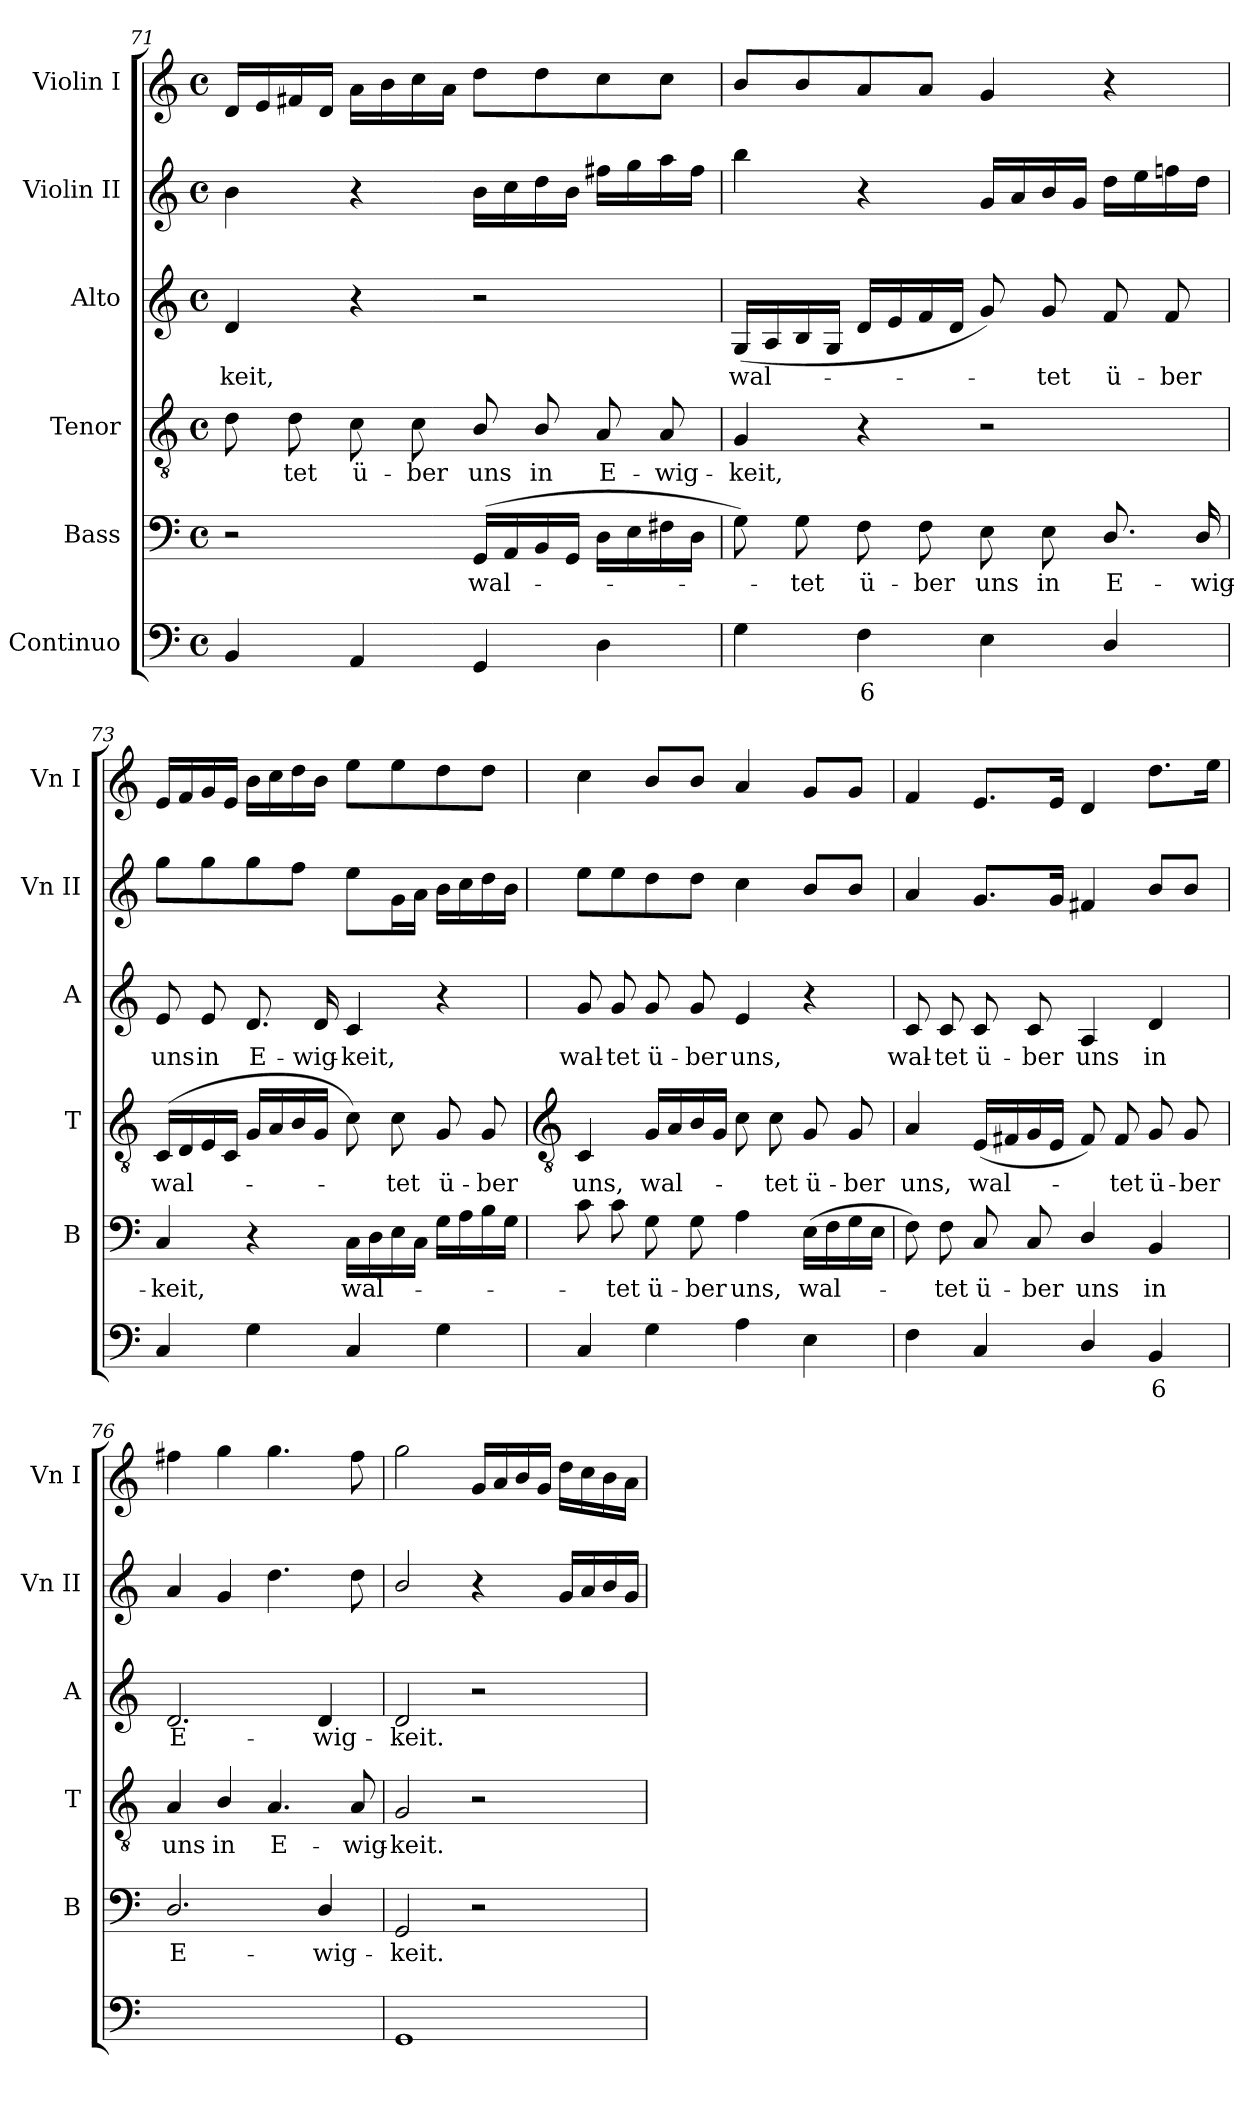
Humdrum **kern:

**kern	**text	**text	**kern	**text	**kern	**text	**kern	**text	**kern	**kern
*part6	*part6	*part6	*part5	*part5	*part4	*part4	*part3	*part3	*part2	*part1
*staff6	*staff6	*staff6	*staff5	*staff5	*staff4	*staff4	*staff3	*staff3	*staff2	*staff1
*I"Continuo	*	*	*I"Bass	*	*I"Tenor	*	*I"Alto	*	*I"Violin II	*I"Violin I
*	*	*	*I'B	*	*I'T	*	*I'A	*	*I'Vn II	*I'Vn I
!!LO:LB:g=z
*clefF4	*	*	*clefF4	*	*clefGv2	*	*clefG2	*	*clefG2	*clefG2
*k[]	*	*	*k[]	*	*k[]	*	*k[]	*	*k[]	*k[]
*C:	*	*	*C:	*	*C:	*	*C:	*	*C:	*C:
*M4/4	*	*	*M4/4	*	*M4/4	*	*M4/4	*	*M4/4	*M4/4
*met(c)	*	*	*met(c)	*	*met(c)	*	*met(c)	*	*met(c)	*met(c)
=71	=71	=71	=71	=71	=71	=71	=71	=71	=71	=71
!	!	!	!	!	!	!	!	!LO:LY:b	!	!
4BB	.	.	2r	.	8d	.	4d	-keit,	4b	16dLL
.	.	.	.	.	.	.	.	.	.	16e
!	!	!	!	!	!	!LO:LY:b	!	!	!	!
.	.	.	.	.	8d	tet	.	.	.	16f#X
.	.	.	.	.	.	.	.	.	.	16dJJ
!	!	!	!	!	!	!LO:LY:b	!	!	!	!
4AA	.	.	.	.	8c	ü-	4r	.	4r	16aLL
.	.	.	.	.	.	.	.	.	.	16b
!	!	!	!	!	!	!LO:LY:b	!	!	!	!
.	.	.	.	.	8c	-ber	.	.	.	16cc
.	.	.	.	.	.	.	.	.	.	16aJJ
!	!	!	!	!LO:LY:b	!	!LO:LY:b	!	!	!	!
4GG	.	.	(<16GGLL	wal-	8B/	uns	2r	.	16bLL	8ddL
.	.	.	16AA	.	.	.	.	.	16cc	.
!	!	!	!	!	!	!LO:LY:b	!	!	!	!
.	.	.	16BB	.	8B/	in	.	.	16dd	8dd
.	.	.	16GGJJ	.	.	.	.	.	16bJJ	.
!	!	!	!	!	!	!LO:LY:b	!	!	!	!
4D	.	.	16DLL	.	8A	E-	.	.	16ff#XLL	8cc
.	.	.	16E	.	.	.	.	.	16gg	.
!	!	!	!	!	!	!LO:LY:b	!	!	!	!
.	.	.	16F#X	.	8A	-wig-	.	.	16aa	8ccJ
.	.	.	16DJJ	.	.	.	.	.	16ff#JJ	.
=72	=72	=72	=72	=72	=72	=72	=72	=72	=72	=72
!	!	!	!	!	!	!LO:LY:b	!	!LO:LY:b	!	!
4G	.	.	8G)	.	4G	-keit,	(<16GLL	wal-	4bb	8bL
.	.	.	.	.	.	.	16A	.	.	.
!	!	!	!	!LO:LY:b	!	!	!	!	!	!
.	.	.	8G	tet	.	.	16B	.	.	8b
.	.	.	.	.	.	.	16GJJ	.	.	.
!	!LO:LY:b	!	!	!LO:LY:b	!	!	!	!	!	!
4F	6	.	8F	ü-	4r	.	16dLL	.	4r	8a
.	.	.	.	.	.	.	16e	.	.	.
!	!	!	!	!LO:LY:b	!	!	!	!	!	!
.	.	.	8F	-ber	.	.	16f	.	.	8aJ
.	.	.	.	.	.	.	16dJJ	.	.	.
!	!	!	!	!LO:LY:b	!	!	!	!	!	!
4E	.	.	8E	uns	2r	.	8g)	.	16gLL	4g
.	.	.	.	.	.	.	.	.	16a	.
!	!	!	!	!LO:LY:b	!	!	!	!LO:LY:b	!	!
.	.	.	8E	in	.	.	8g	tet	16b	.
.	.	.	.	.	.	.	.	.	16gJJ	.
!	!	!	!	!LO:LY:b	!	!	!	!LO:LY:b	!	!
4D/	.	.	8.D/	E-	.	.	8f	ü-	16ddLL	4r
.	.	.	.	.	.	.	.	.	16ee	.
!	!	!	!	!	!	!	!	!LO:LY:b	!	!
.	.	.	.	.	.	.	8f	-ber	16ffn	.
!	!	!	!	!LO:LY:b	!	!	!	!	!	!
.	.	.	16D/	-wig-	.	.	.	.	16ddJJ	.
=73	=73	=73	=73	=73	=73	=73	=73	=73	=73	=73
!	!	!	!	!LO:LY:b	!	!LO:LY:b	!	!LO:LY:b	!	!
4C	.	.	4C	-keit,	(<16CLL	wal-	8e	uns	8ggL	16eLL
.	.	.	.	.	16D	.	.	.	.	16f
!	!	!	!	!	!	!	!	!LO:LY:b	!	!
.	.	.	.	.	16E	.	8e	in	8gg	16g
.	.	.	.	.	16CJJ	.	.	.	.	16eJJ
!	!	!	!	!	!	!	!	!LO:LY:b	!	!
4G	.	.	4r	.	16GLL	.	8.d	E-	8gg	16bLL
.	.	.	.	.	16A	.	.	.	.	16cc
.	.	.	.	.	16B	.	.	.	8ffJ	16dd
!	!	!	!	!	!	!	!	!LO:LY:b	!	!
.	.	.	.	.	16GJJ	.	16d	-wig-	.	16bJJ
!	!	!	!	!LO:LY:b	!	!	!	!LO:LY:b	!	!
4C	.	.	16CLL	wal-	8c)	.	4c	-keit,	8eeL	8eeL
.	.	.	16D	.	.	.	.	.	.	.
!	!	!	!	!	!	!LO:LY:b	!	!	!	!
.	.	.	16E	.	8c	tet	.	.	16gL	8ee
.	.	.	16CJJ	.	.	.	.	.	16aJJ	.
!	!	!	!	!	!	!LO:LY:b	!	!	!	!
4G	.	.	16GLL	.	8G	ü-	4r	.	16bLL	8dd
.	.	.	16A	.	.	.	.	.	16cc	.
!	!	!	!	!	!	!LO:LY:b	!	!	!	!
.	.	.	16B	.	8G	-ber	.	.	16dd	8ddJ
.	.	.	16GJJ	.	.	.	.	.	16bJJ	.
!!LO:LB:g=z
=74	=74	=74	=74	=74	=74	=74	=74	=74	=74	=74
*	*	*	*	*	*clefGv2	*	*	*	*	*
!	!	!	!	!	!	!LO:LY:b	!	!LO:LY:b	!	!
4C	.	.	8c	.	4C	uns,	8g	wal-	8eeL	4cc
!	!	!	!	!LO:LY:b	!	!	!	!LO:LY:b	!	!
.	.	.	8c	tet	.	.	8g	-tet	8ee	.
!	!	!	!	!LO:LY:b	!	!LO:LY:b	!	!LO:LY:b	!	!
4G	.	.	8G	ü-	16GLL	wal-	8g	ü-	8dd	8b/L
.	.	.	.	.	16A	.	.	.	.	.
!	!	!	!	!LO:LY:b	!	!	!	!LO:LY:b	!	!
.	.	.	8G	-ber	16B	.	8g	-ber	8ddJ	8b/J
.	.	.	.	.	16GJJ	.	.	.	.	.
!	!	!	!	!LO:LY:b	!	!	!	!LO:LY:b	!	!
4A	.	.	4A	uns,	8c	.	4e	uns,	4cc	4a
!	!	!	!	!	!	!LO:LY:b	!	!	!	!
.	.	.	.	.	8c	tet	.	.	.	.
!	!	!	!	!LO:LY:b	!	!LO:LY:b	!	!	!	!
4E	.	.	(>16ELL	wal-	8G	ü-	4r	.	8b/L	8gL
.	.	.	16F	.	.	.	.	.	.	.
!	!	!	!	!	!	!LO:LY:b	!	!	!	!
.	.	.	16G	.	8G	-ber	.	.	8b/J	8gJ
.	.	.	16EJJ	.	.	.	.	.	.	.
=75	=75	=75	=75	=75	=75	=75	=75	=75	=75	=75
!	!	!	!	!	!	!LO:LY:b	!	!LO:LY:b	!	!
4F	.	.	8F)	.	4A	uns,	8c	wal-	4a	4f
!	!	!	!	!LO:LY:b	!	!	!	!LO:LY:b	!	!
.	.	.	8F	tet	.	.	8c	-tet	.	.
!	!	!	!	!LO:LY:b	!	!LO:LY:b	!	!LO:LY:b	!	!
4C	.	.	8C	ü-	(<16ELL	wal-	8c	ü-	8.gL	8.eL
.	.	.	.	.	16F#X	.	.	.	.	.
!	!	!	!	!LO:LY:b	!	!	!	!LO:LY:b	!	!
.	.	.	8C	-ber	16G	.	8c	-ber	.	.
.	.	.	.	.	16EJJ	.	.	.	16gJ	16eJ
!	!	!	!	!LO:LY:b	!	!	!	!LO:LY:b	!	!
4D/	.	.	4D/	uns	8F#)	.	4A	uns	4f#X	4d
!	!	!	!	!	!	!LO:LY:b	!	!	!	!
.	.	.	.	.	8F#	tet	.	.	.	.
!	!LO:LY:b	!	!	!LO:LY:b	!	!LO:LY:b	!	!LO:LY:b	!	!
4BB	6	.	4BB	in	8G	ü-	4d	in	8b/L	8.ddL
!	!	!	!	!	!	!LO:LY:b	!	!	!	!
.	.	.	.	.	8G	-ber	.	.	8b/J	.
.	.	.	.	.	.	.	.	.	.	16eeJ
=76	=76	=76	=76	=76	=76	=76	=76	=76	=76	=76
!	!	!	!	!LO:LY:b	!	!LO:LY:b	!	!LO:LY:b	!	!
[4Dyy	.	.	2.D/	E-	4A	uns	2.d	E-	4a	4ff#X
!	!LO:LY:b	!LO:LY:b	!	!	!	!LO:LY:b	!	!	!	!
4Dyy_	6	4	.	.	4B/	in	.	.	4g	4gg
!	!	!LO:LY:b	!	!	!	!LO:LY:b	!	!	!	!
4Dyy_	.	4	.	.	4.A	E-	.	.	4.dd	4.gg
!	!	!	!	!LO:LY:b	!	!	!	!LO:LY:b	!	!
4Dyy]	.	.	4D/	-wig-	.	.	4d	-wig-	.	.
!	!	!	!	!	!	!LO:LY:b	!	!	!	!
.	.	.	.	.	8A	-wig-	.	.	8dd	8ff#
=77	=77	=77	=77	=77	=77	=77	=77	=77	=77	=77
!	!	!	!	!LO:LY:b	!	!LO:LY:b	!	!LO:LY:b	!	!
1GG	.	.	2GG	-keit.	2G	-keit.	2d	-keit.	2b/	2gg
.	.	.	2r	.	2r	.	2r	.	4r	16gLL
.	.	.	.	.	.	.	.	.	.	16a
.	.	.	.	.	.	.	.	.	.	16b
.	.	.	.	.	.	.	.	.	.	16gJJ
.	.	.	.	.	.	.	.	.	16gLL	16ddLL
.	.	.	.	.	.	.	.	.	16a	16cc
.	.	.	.	.	.	.	.	.	16b	16b
.	.	.	.	.	.	.	.	.	16gJJ	16aJJ
=	=	=	=	=	=	=	=	=	=	=
*-	*-	*-	*-	*-	*-	*-	*-	*-	*-	*-
